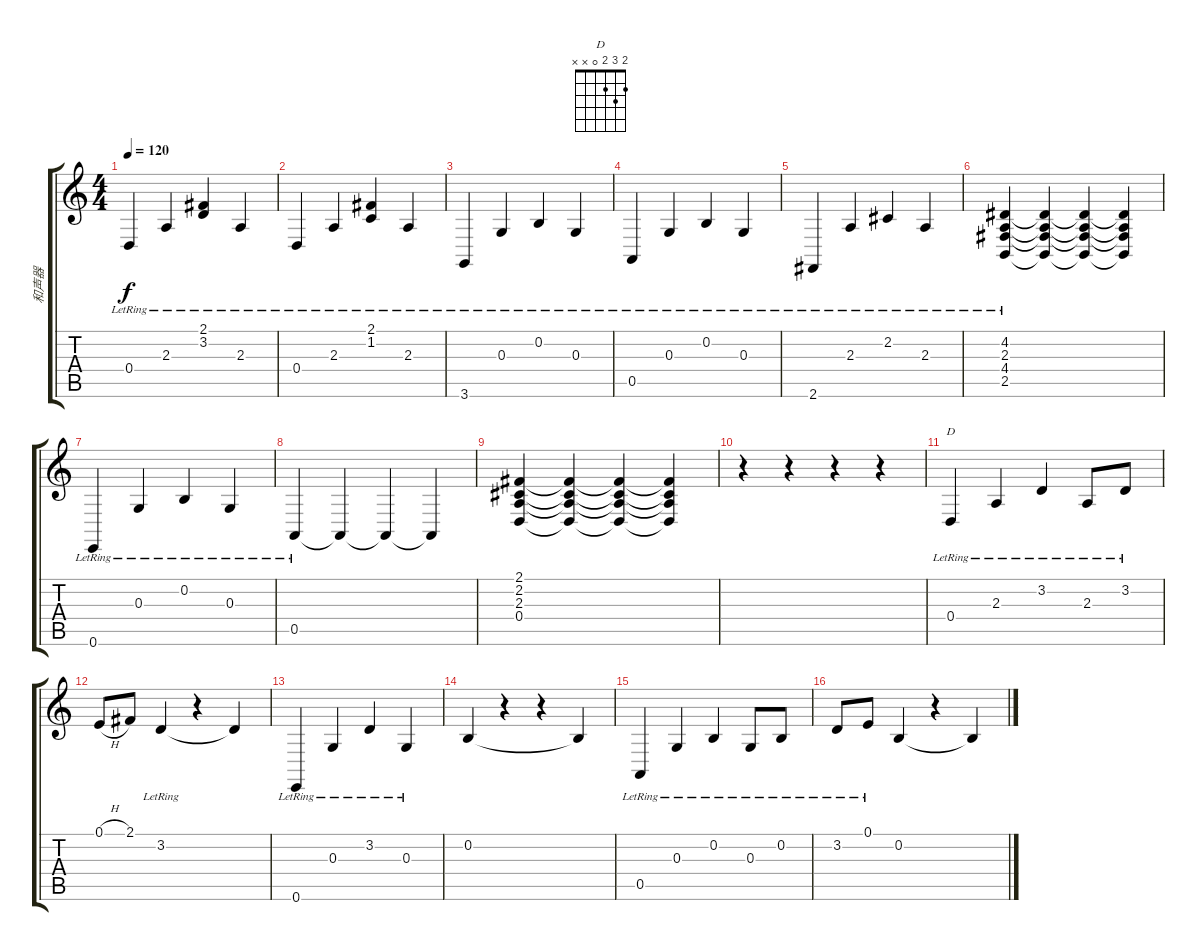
\track ("和声器" "和声器") {instrument electricpiano2}
\staff {score tabs}
\tuning (E4 B3 G3 D3 A2 E2) {hide}
\chord ("D" 2 3 2 0 x x)
\ts (4 4)
\tempo 120
\clef g2
\ks c
0.4{lr}.4{dy f} 2.3{lr}.4 (2.1{lr} 3.2{lr}).4 2.3{lr}.4 |
0.4{lr}.4 2.3{lr}.4 (2.1{lr} 1.2{lr}).4 2.3{lr}.4 |
3.6{lr}.4 0.3{lr}.4 0.2{lr}.4 0.3{lr}.4 |
0.5{lr}.4 0.3{lr}.4 0.2{lr}.4 0.3{lr}.4 |
2.6{lr}.4 2.3{lr}.4 2.2{lr}.4 2.3{lr}.4 |
(4.2{lr} 2.3{lr} 4.4{lr} 2.5{lr}).4 (4.2{t} 2.3{t} 4.4{t} 2.5{t}).4 (4.2{t} 2.3{t} 4.4{t} 2.5{t}).4 (4.2{t} 2.3{t} 4.4{t} 2.5{t}).4 |
0.6{lr}.4 0.3{lr}.4 0.2{lr}.4 0.3{lr}.4 |
0.5{lr}.4 0.5{t}.4 0.5{t}.4 0.5{t}.4 |
(2.1 2.2 2.3 0.4).4 (2.1{t} 2.2{t} 2.3{t} 0.4{t}).4 (2.1{t} 2.2{t} 2.3{t} 0.4{t}).4 (2.1{t} 2.2{t} 2.3{t} 0.4{t}).4 |
r.4 r.4 r.4 r.4 |
0.4{lr}.4{ch "D"} 2.3{lr}.4 3.2{lr}.4 2.3{lr}.8 3.2{lr}.8 |
0.1{h}.8 2.1.8 3.2{lr}.4 r.4 3.2{t}.4 |
0.6{lr}.4 0.3{lr}.4 3.2{lr}.4 0.3{lr}.4 |
0.2.4 r.4 r.4 0.2{t}.4 |
0.5{lr}.4 0.3{lr}.4 0.2{lr}.4 0.3{lr}.8 0.2{lr}.8 |
3.2{lr}.8 0.1{lr}.8 0.2.4 r.4 0.2{t}.4
